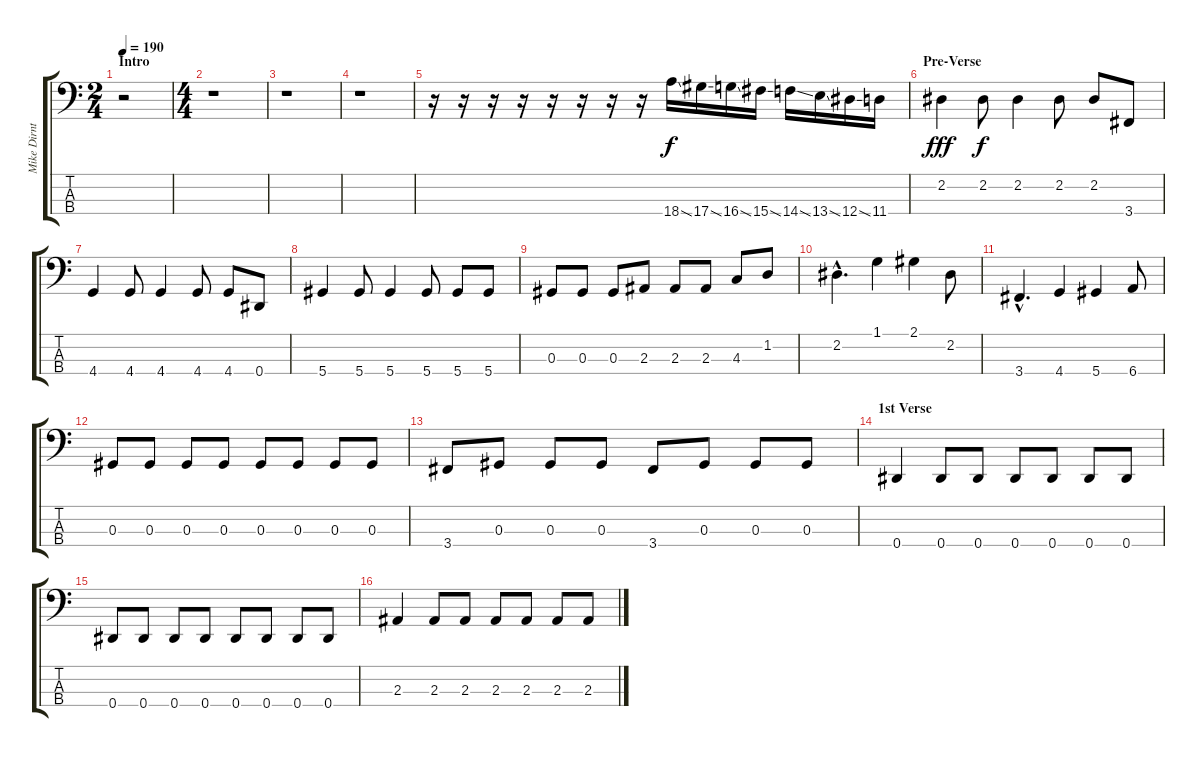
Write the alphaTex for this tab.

\track ("Mike Dirnt (Bass)" "Mike Dirnt") {instrument electricbassfinger}
\staff {score tabs}
\tuning (Gb2 Db2 Ab1 Eb1) {hide}
\ts (2 4)
\section ("" "Intro")
\tempo 190
\clef f4
\ks c
r.2{dy f instrument electricbassfinger} |
\ts (4 4)
r.1 |
r.1 |
r.1 |
r.16 r.16{volume 11} r.16 r.16 r.16 r.16 r.16 r.16 18.4{ss}.16{volume 16} 17.4{ss}.16 16.4{ss}.16 15.4{ss}.16 14.4{ss}.16 13.4{ss}.16 12.4{ss}.16 11.4.16 |
\section ("" "Pre-Verse")
2.2.4{dy fff} 2.2.8{dy f} 2.2.4 2.2.8 2.2.8 3.4.8 |
4.4.4 4.4.8 4.4.4 4.4.8 4.4.8 0.4.8 |
5.4.4 5.4.8 5.4.4 5.4.8 5.4.8 5.4.8 |
0.3.8 0.3.8 0.3.8 2.3.8 2.3.8 2.3.8 4.3.8 1.2.8 |
2.2{hac}.4{d} 1.1.4 2.1.4 2.2.8 |
3.4{hac}.4{d} 4.4.4 5.4.4 6.4.8 |
0.3.8 0.3.8 0.3.8 0.3.8 0.3.8 0.3.8 0.3.8 0.3.8 |
3.4.8 0.3.8 0.3.8 0.3.8 3.4.8 0.3.8 0.3.8 0.3.8 |
\section ("" "1st Verse")
0.4.4 0.4.8 0.4.8 0.4.8 0.4.8 0.4.8 0.4.8 |
0.4.8 0.4.8 0.4.8 0.4.8 0.4.8 0.4.8 0.4.8 0.4.8 |
2.3.4 2.3.8 2.3.8 2.3.8 2.3.8 2.3.8 2.3.8
